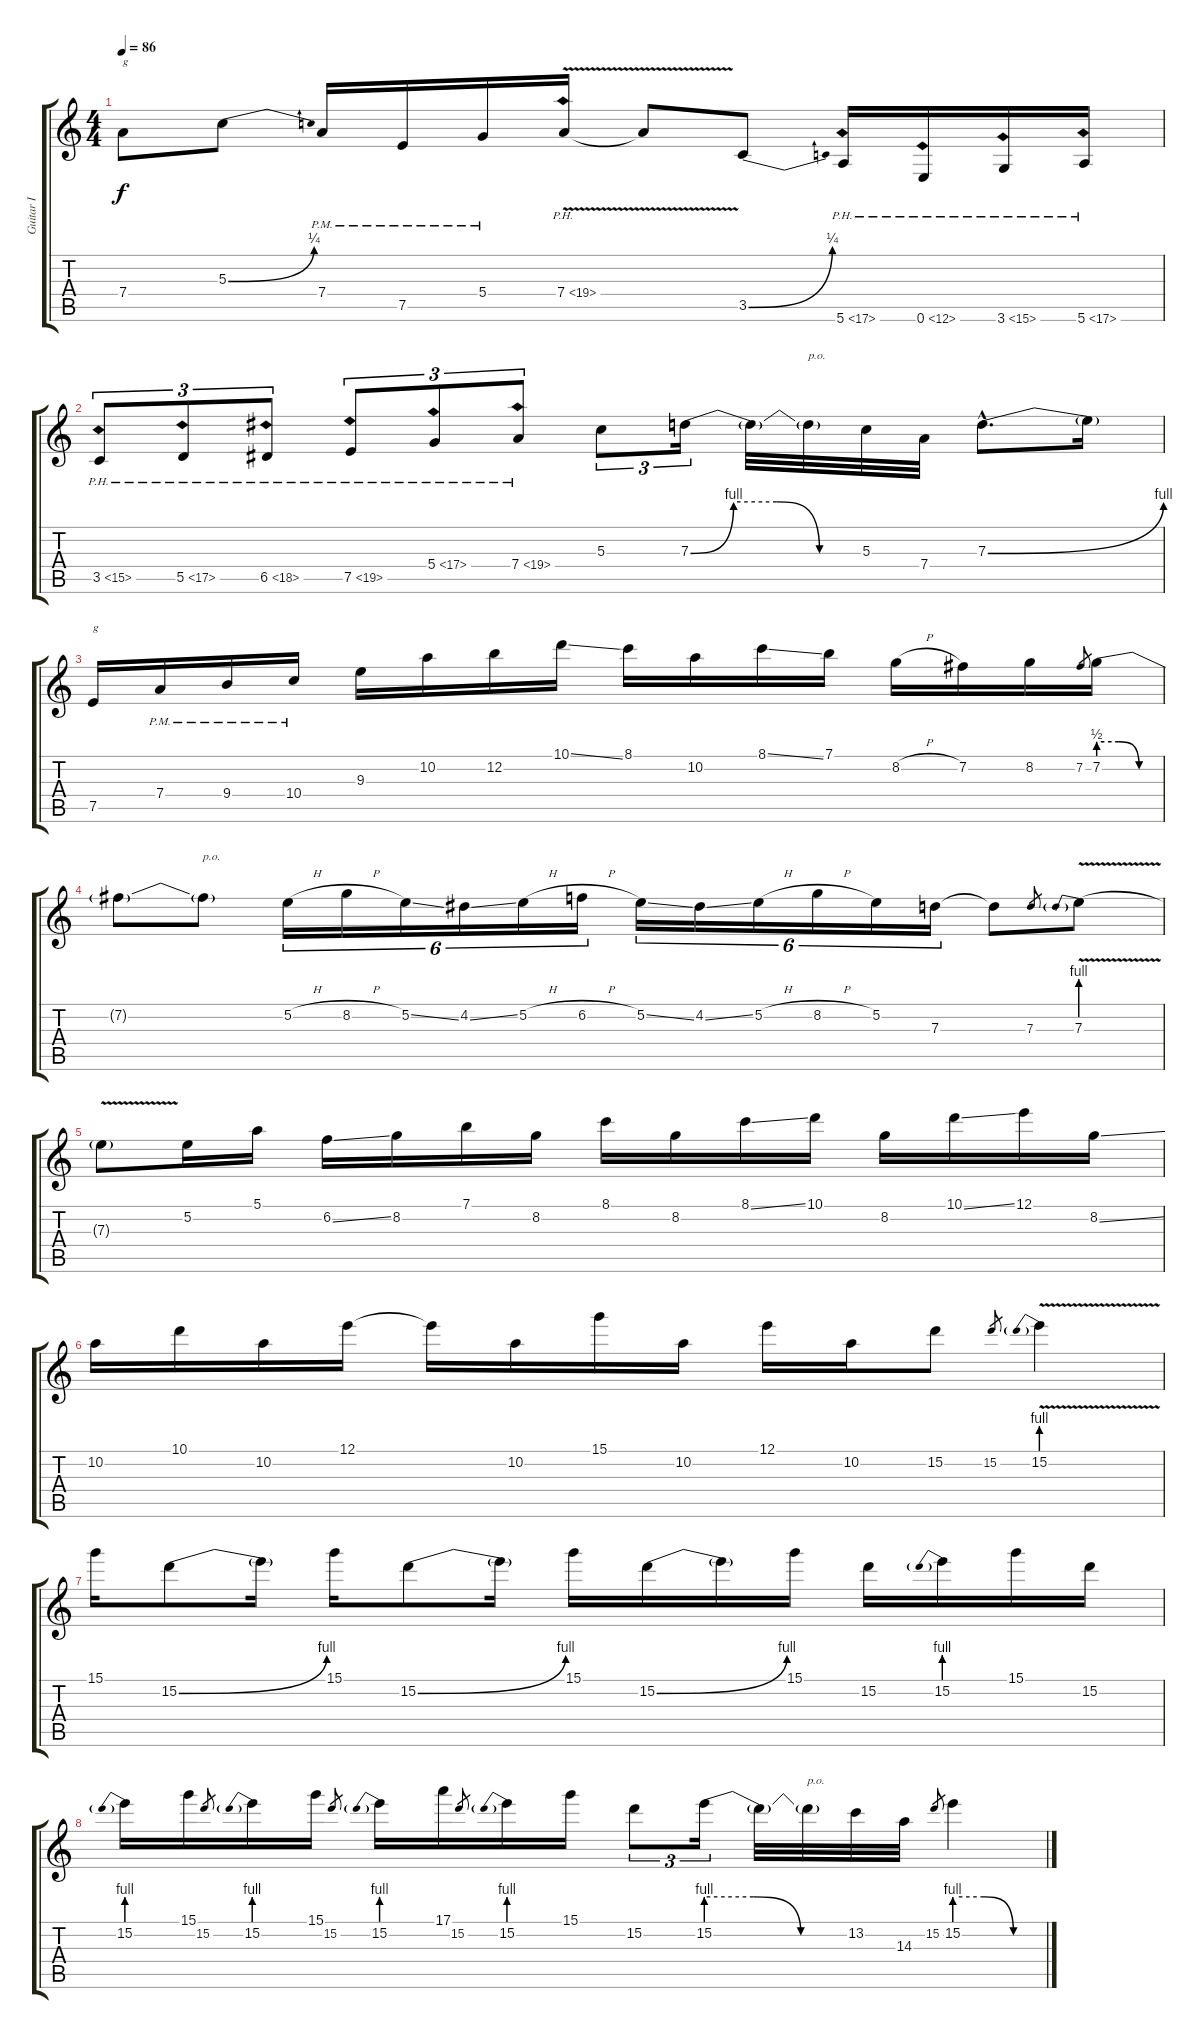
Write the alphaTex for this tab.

\track ("Guitar I" "Guitar I") {instrument electricguitarjazz}
\staff {score tabs}
\tuning (E4 B3 G3 D3 A2 E2) {hide}
\ts (4 4)
\tempo 86
\clef g2
\ks aminor
7.4.8{txt "g" dy f} 5.3{be (bend 0 0 60 1)}.8 7.4{pm}.16 7.5{pm}.16 5.4{pm}.16 7.4{ph 12 v}.16 7.4{t}.8 3.5{be (bend 0 0 60 1)}.8 5.6{ph 12}.16 0.6{ph 12}.16 3.6{ph 12}.16 5.6{ph 12}.16 |
3.5{ph 12}.8{tu (3 2)} 5.5{ph 12}.8{tu (3 2)} 6.5{ph 12}.8{tu (3 2)} 7.5{ph 12}.8{tu (3 2)} 5.4{ph 12}.8{tu (3 2)} 7.4{ph 12}.8{tu (3 2)} 5.3.8{tu (3 2)} 7.3{be (custom 0 0 15 4 30 4 45 0 60 0)}.16{tu (3 2)} 7.3{t}.32 7.3{t}.32{txt "p.o."} 5.3.32 7.4.32 7.3{be (bend 0 0 60 4) hac}.8{d} 7.3{t}.16 |
7.5.16{txt "g"} 7.4{pm}.16 9.4{pm}.16 10.4{pm}.16 9.3.16 10.2.16 12.2.16 10.1{ss}.16 8.1.16 10.2.16 8.1{ss}.16 7.1.16 8.2{h}.16 7.2.16 8.2.16 7.2.8{gr} 7.2{be (custom 0 2 20 2 40 0 60 0)}.16 |
7.2{t}.8 7.2{t}.8{txt "p.o."} 5.2{h}.16{tu (6 4)} 8.2{h}.16{tu (6 4)} 5.2{ss}.16{tu (6 4)} 4.2{ss}.16{tu (6 4)} 5.2{h}.16{tu (6 4)} 6.2{h}.16{tu (6 4)} 5.2{ss}.16{tu (6 4)} 4.2{ss}.16{tu (6 4)} 5.2{h}.16{tu (6 4)} 8.2{h}.16{tu (6 4)} 5.2.16{tu (6 4)} 7.3.16{tu (6 4)} 7.3{t}.8 7.3.8{gr} 7.3{be (prebend 0 4 60 4) v}.8 |
7.3{t}.8 5.2.16 5.1.16 6.2{ss}.16 8.2.16 7.1.16 8.2.16 8.1.16 8.2.16 8.1{ss}.16 10.1.16 8.2.16 10.1{ss}.16 12.1.16 8.2{ss}.16 |
10.2.16 10.1.16 10.2.16 12.1.16 12.1{t}.16 10.2.16 15.1.16 10.2.16 12.1.16 10.2.16 15.2.8 15.2.8{gr} 15.2{be (prebend 0 4 60 4) v}.4 |
15.1.16 15.2{be (bend 0 0 60 4)}.8 15.2{t}.16 15.1.16 15.2{be (bend 0 0 60 4)}.8 15.2{t}.16 15.1.16 15.2{be (bend 0 0 60 4)}.16 15.2{t}.16 15.1.16 15.2.16 15.2{be (prebend 0 4 60 4)}.16 15.1.16 15.2.16 |
15.2{be (prebend 0 4 60 4)}.16 15.1.16 15.2.8{gr} 15.2{be (prebend 0 4 60 4)}.16 15.1.16 15.2.8{gr} 15.2{be (prebend 0 4 60 4)}.16 17.1.16 15.2.8{gr} 15.2{be (prebend 0 4 60 4)}.16 15.1.16 15.2.8{tu (3 2)} 15.2{be (custom 0 4 20 4 40 0 60 0)}.16{tu (3 2)} 15.2{t}.32 15.2{t}.32{txt "p.o."} 13.2.32 14.3.32 15.2.8{gr} 15.2{be (custom 0 4 20 4 40 0 60 0)}.4
